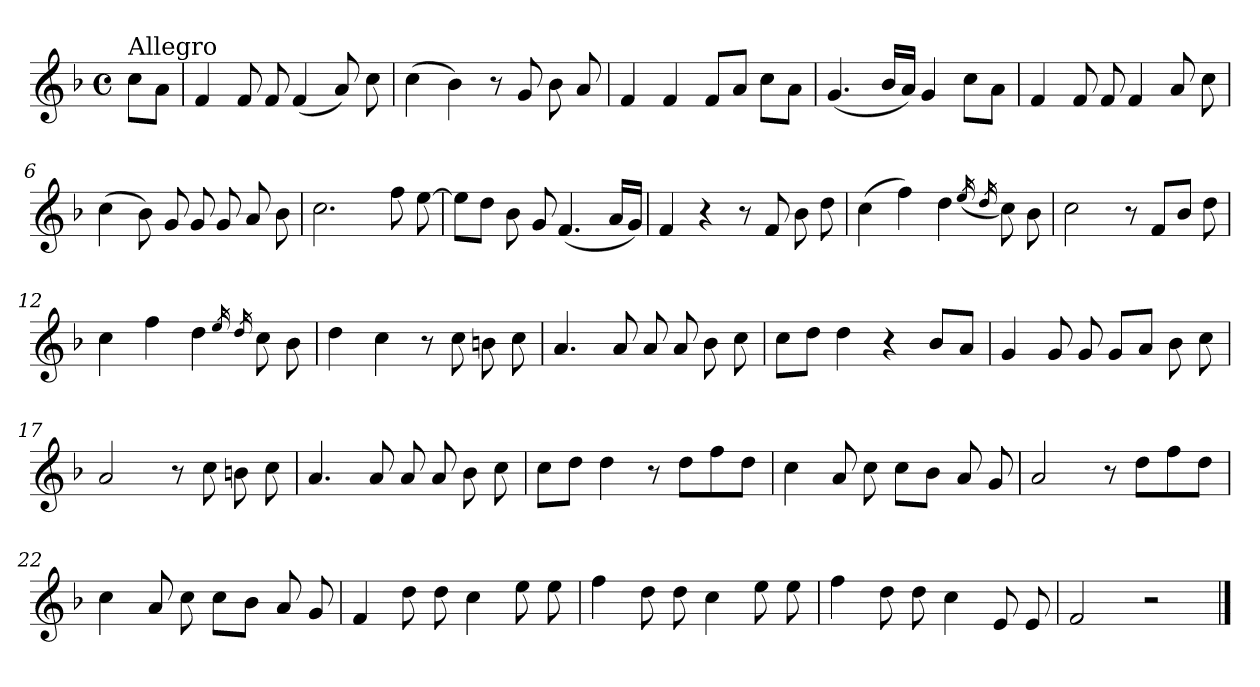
**kern
*part1
*staff1
*clefG2
*k[b-]
*F:
*M4/4
*met(c)
=
!LO:TX:a:t=Allegro
8cc\L
8a\J
=1
4f/
8f/
8f/
(<4f/
8a/)
8cc\
=2
(>4cc\
4b-\)
8r
8g/
8b-\
8a/
=3
4f/
4f/
8f/L
8a/J
8cc\L
8a\J
=4
(<4.g/
16b-/LL
16a/JJ)
4g/
8cc\L
8a\J
!!LO:LB:g=z
=5
4f/
8f/
8f/
4f/
8a/
8cc\
=6
(>4cc\
8b-\)
8g/
8g/
8g/
8a/
8b-\
=7
2.cc\
8ff\
[8ee\
=8
8ee\L]
8dd\J
8b-\
8g/
(<4.f/
16a/LL
16g/JJ)
=9
4f/
4r
8r
8f/
8b-\
8dd\
!!LO:LB:g=z
=10
(>4cc\
4ff\)
4dd\
(<16qee/
16qdd/
8cc\)
8b-\
=11
2cc\
8r
8f/L
8b-/J
8dd\
=12
4cc\
4ff\
4dd\
16qee/
16qdd/
8cc\
8b-\
=13
4dd\
4cc\
8r
8cc\
8bn\
8cc\
=14
4.a/
8a/
8a/
8a/
8b-\
8cc\
!!LO:LB:g=z
=15
8cc\L
8dd\J
4dd\
4r
8b-/L
8a/J
=16
4g/
8g/
8g/
8g/L
8a/J
8b-\
8cc\
=17
2a/
8r
8cc\
8bn\
8cc\
=18
4.a/
8a/
8a/
8a/
8b-\
8cc\
=19
8cc\L
8dd\J
4dd\
8r
8dd\L
8ff\
8dd\J
!!LO:LB:g=z
=20
4cc\
8a/
8cc\
8cc\L
8b-\J
8a/
8g/
=21
2a/
8r
8dd\L
8ff\
8dd\J
=22
4cc\
8a/
8cc\
8cc\L
8b-\J
8a/
8g/
=23
4f/
8dd\
8dd\
4cc\
8ee\
8ee\
=24
4ff\
8dd\
8dd\
4cc\
8ee\
8ee\
!!LO:LB:g=z
=25
4ff\
8dd\
8dd\
4cc\
8e/
8e/
=26
2f/
2r
==
*-
